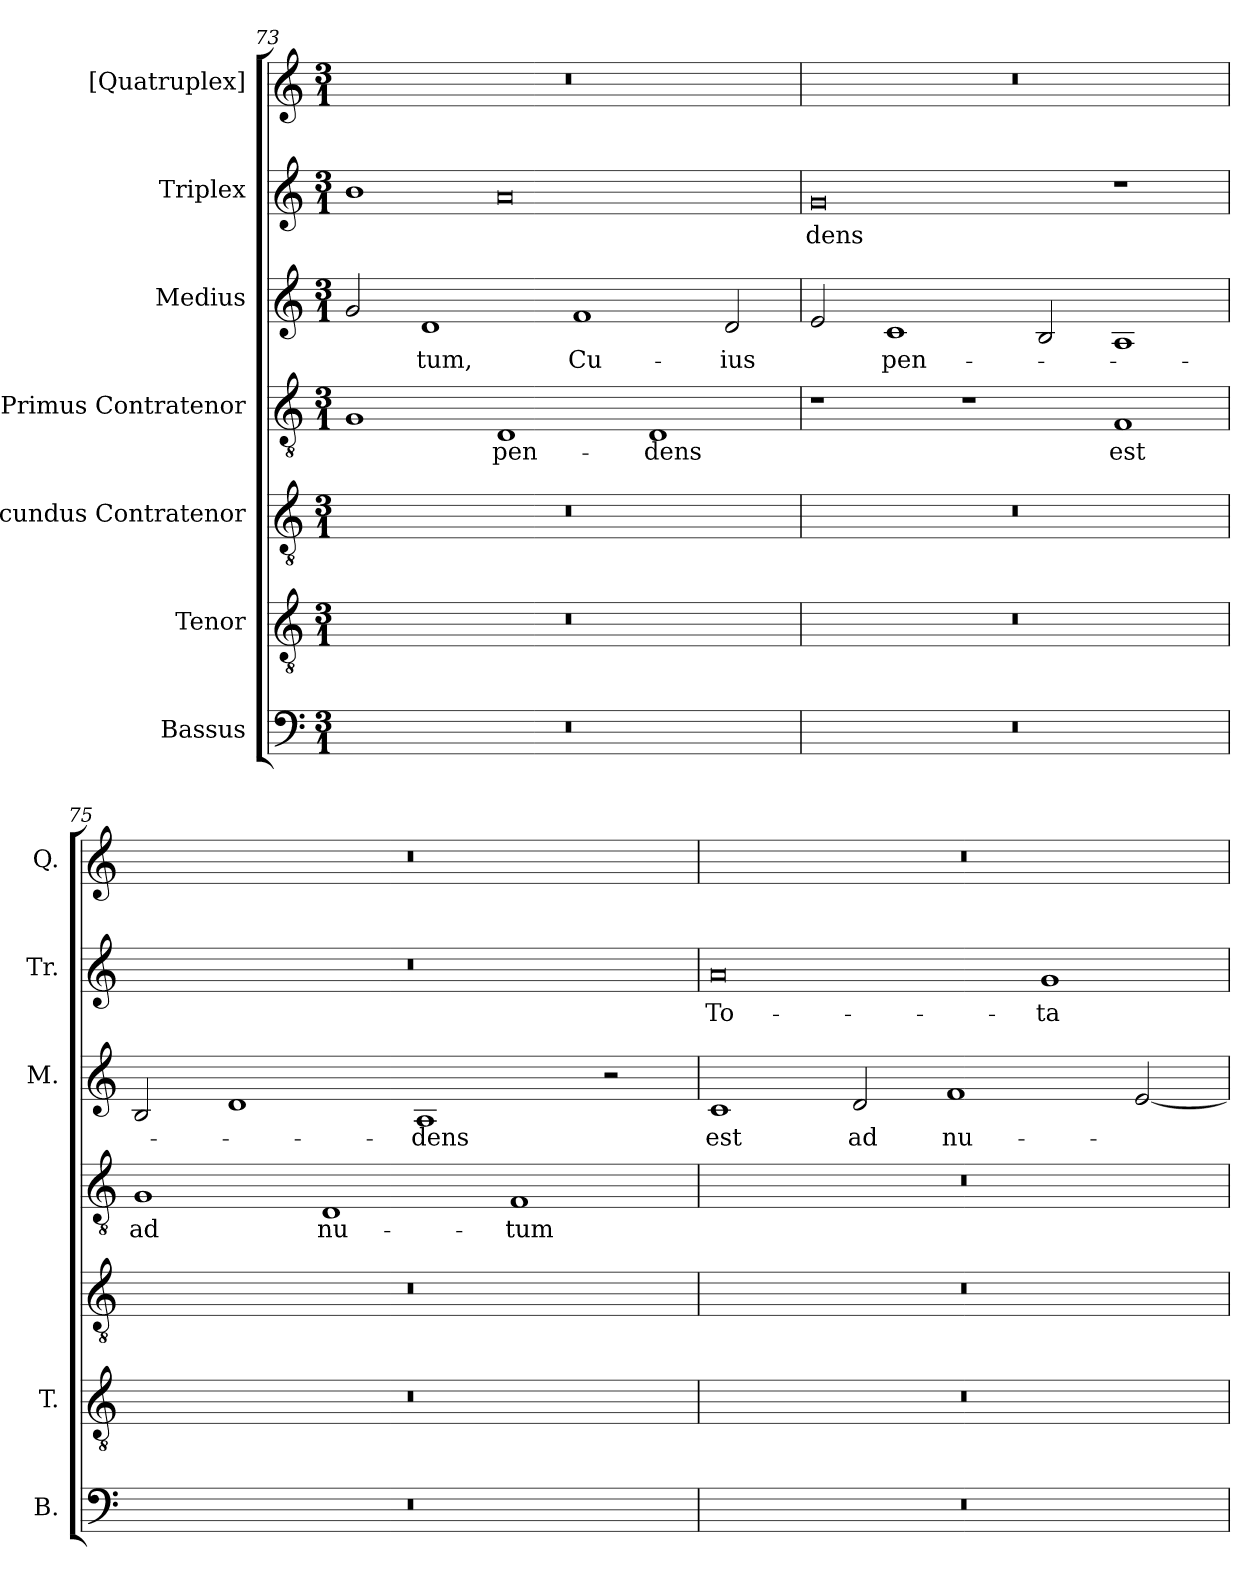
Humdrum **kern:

**kern	**kern	**kern	**kern	**text	**kern	**text	**kern	**text	**kern
*part7	*part6	*part5	*part4	*part4	*part3	*part3	*part2	*part2	*part1
*staff7	*staff6	*staff5	*staff4	*staff4	*staff3	*staff3	*staff2	*staff2	*staff1
*I"Bassus	*I"Tenor	*I"Secundus Contratenor	*I"Primus Contratenor	*	*I"Medius	*	*I"Triplex	*	*I"[Quatruplex]
*I'B.	*I'T.	*	*	*	*I'M.	*	*I'Tr.	*	*I'Q.
*clefF4	*clefGv2	*clefGv2	*clefGv2	*	*clefG2	*	*clefG2	*	*clefG2
*	*ITrd7c12	*ITrd7c12	*ITrd7c12	*	*	*	*	*	*
*k[]	*k[]	*k[]	*k[]	*	*k[]	*	*k[]	*	*k[]
*C:	*C:	*C:	*C:	*	*C:	*	*C:	*	*C:
*M3/1	*M3/1	*M3/1	*M3/1	*	*M3/1	*	*M3/1	*	*M3/1
=73	=73	=73	=73	=73	=73	=73	=73	=73	=73
!LO:N:vis=1	!LO:N:vis=1	!LO:N:vis=1	!	!	!	!	!	!	!LO:N:vis=1
0.r	0.r	0.r	1GGi	.	2gi/	.	1bi	.	0.r
!	!	!	!	!	!	!LO:LY:b:color=#000000	!	!	!
.	.	.	.	.	1di	-tum,	.	.	.
!	!	!	!	!LO:LY:b:color=#000000	!	!	!	!	!
.	.	.	1DDi	pen-	.	.	0ai	.	.
!	!	!	!	!	!	!LO:LY:b:color=#000000	!	!	!
.	.	.	.	.	1fi	Cu-	.	.	.
!	!	!	!	!LO:LY:b:color=#000000	!	!	!	!	!
.	.	.	1DDi	-dens	.	.	.	.	.
!	!	!	!	!	!	!LO:LY:b:color=#000000	!	!	!
.	.	.	.	.	2di/	-ius	.	.	.
=74	=74	=74	=74	=74	=74	=74	=74	=74	=74
!LO:N:vis=1	!LO:N:vis=1	!LO:N:vis=1	!	!	!	!	!	!	!
!	!	!	!	!	!	!	!	!LO:LY:b:color=#000000	!LO:N:vis=1
0.r	0.r	0.r	1r	.	2ei/	.	0gi	-dens	0.r
!	!	!	!	!	!	!LO:LY:b:color=#000000	!	!	!
.	.	.	.	.	1ci	pen-	.	.	.
.	.	.	1r	.	.	.	.	.	.
.	.	.	.	.	2Bi/	.	.	.	.
!	!	!	!	!LO:LY:b:color=#000000	!	!	!	!	!
.	.	.	1FFi	est	1Ai	.	1r	.	.
!!LO:LB:g=z
=75	=75	=75	=75	=75	=75	=75	=75	=75	=75
!LO:N:vis=1	!LO:N:vis=1	!LO:N:vis=1	!	!	!	!	!	!	!
!	!	!	!	!LO:LY:b:color=#000000	!	!	!LO:N:vis=1	!	!LO:N:vis=1
0.r	0.r	0.r	1GGi	ad	2Bi/	.	0.r	.	0.r
.	.	.	.	.	1di	.	.	.	.
!	!	!	!	!LO:LY:b:color=#000000	!	!	!	!	!
.	.	.	1DDi	nu-	.	.	.	.	.
!	!	!	!	!	!	!LO:LY:b:color=#000000	!	!	!
.	.	.	.	.	1Ai	-dens	.	.	.
!	!	!	!	!LO:LY:b:color=#000000	!	!	!	!	!
.	.	.	1FFi	-tum	.	.	.	.	.
.	.	.	.	.	2r	.	.	.	.
=76	=76	=76	=76	=76	=76	=76	=76	=76	=76
!LO:N:vis=1	!LO:N:vis=1	!LO:N:vis=1	!LO:N:vis=1	!	!	!	!	!	!
!	!	!	!	!	!	!LO:LY:b:color=#000000	!	!	!
!	!	!	!	!	!	!	!	!LO:LY:b:color=#000000	!LO:N:vis=1
0.r	0.r	0.r	0.r	.	1ci	est	0ai	To-	0.r
!	!	!	!	!	!	!LO:LY:b:color=#000000	!	!	!
.	.	.	.	.	2di/	ad	.	.	.
!	!	!	!	!	!	!LO:LY:b:color=#000000	!	!	!
.	.	.	.	.	1fi	nu-	.	.	.
!	!	!	!	!	!	!	!	!LO:LY:b:color=#000000	!
.	.	.	.	.	.	.	1gi	-ta	.
.	.	.	.	.	[<2ei/	.	.	.	.
=	=	=	=	=	=	=	=	=	=
*-	*-	*-	*-	*-	*-	*-	*-	*-	*-
